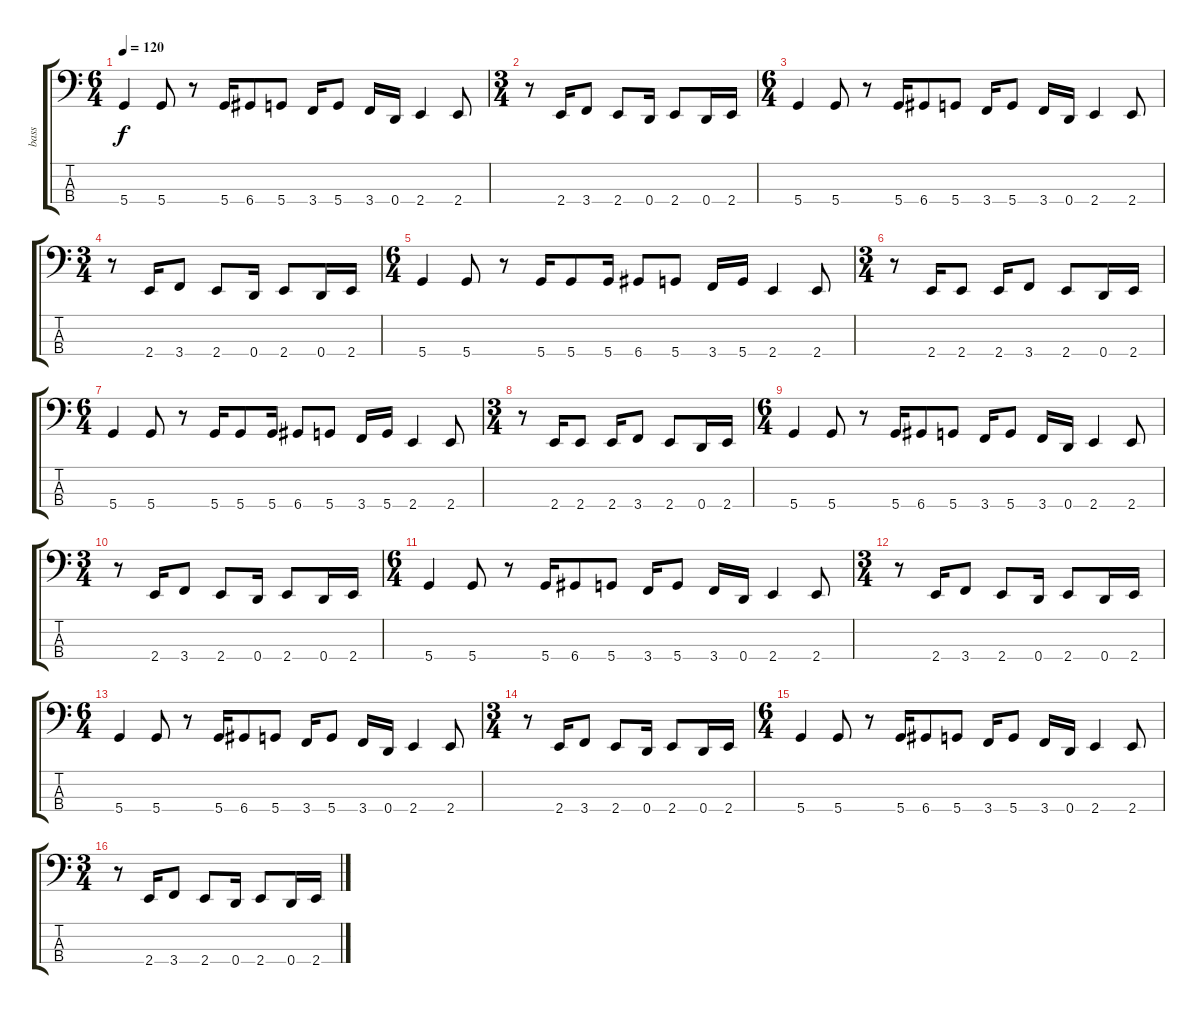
\track ("bass" "bass") {instrument slapbass2}
\staff {score tabs}
\tuning (G2 D2 A1 D1) {hide}
\ts (6 4)
\tempo 120
\clef f4
\ks c
5.4.4{dy f} 5.4.8 r.8 5.4.16 6.4.8 5.4.8 3.4.16 5.4.8 3.4.16 0.4.16 2.4.4 2.4.8 |
\ts (3 4)
r.8 2.4.16 3.4.8 2.4.8 0.4.16 2.4.8 0.4.16 2.4.16 |
\ts (6 4)
5.4.4 5.4.8 r.8 5.4.16 6.4.8 5.4.8 3.4.16 5.4.8 3.4.16 0.4.16 2.4.4 2.4.8 |
\ts (3 4)
r.8 2.4.16 3.4.8 2.4.8 0.4.16 2.4.8 0.4.16 2.4.16 |
\ts (6 4)
5.4.4 5.4.8 r.8 5.4.16 5.4.8 5.4.16 6.4.8 5.4.8 3.4.16 5.4.16 2.4.4 2.4.8 |
\ts (3 4)
r.8 2.4.16 2.4.8 2.4.16 3.4.8 2.4.8 0.4.16 2.4.16 |
\ts (6 4)
5.4.4 5.4.8 r.8 5.4.16 5.4.8 5.4.16 6.4.8 5.4.8 3.4.16 5.4.16 2.4.4 2.4.8 |
\ts (3 4)
r.8 2.4.16 2.4.8 2.4.16 3.4.8 2.4.8 0.4.16 2.4.16 |
\ts (6 4)
5.4.4 5.4.8 r.8 5.4.16 6.4.8 5.4.8 3.4.16 5.4.8 3.4.16 0.4.16 2.4.4 2.4.8 |
\ts (3 4)
r.8 2.4.16 3.4.8 2.4.8 0.4.16 2.4.8 0.4.16 2.4.16 |
\ts (6 4)
5.4.4 5.4.8 r.8 5.4.16 6.4.8 5.4.8 3.4.16 5.4.8 3.4.16 0.4.16 2.4.4 2.4.8 |
\ts (3 4)
r.8 2.4.16 3.4.8 2.4.8 0.4.16 2.4.8 0.4.16 2.4.16 |
\ts (6 4)
5.4.4 5.4.8 r.8 5.4.16 6.4.8 5.4.8 3.4.16 5.4.8 3.4.16 0.4.16 2.4.4 2.4.8 |
\ts (3 4)
r.8 2.4.16 3.4.8 2.4.8 0.4.16 2.4.8 0.4.16 2.4.16 |
\ts (6 4)
5.4.4 5.4.8 r.8 5.4.16 6.4.8 5.4.8 3.4.16 5.4.8 3.4.16 0.4.16 2.4.4 2.4.8 |
\ts (3 4)
r.8 2.4.16 3.4.8 2.4.8 0.4.16 2.4.8 0.4.16 2.4.16
